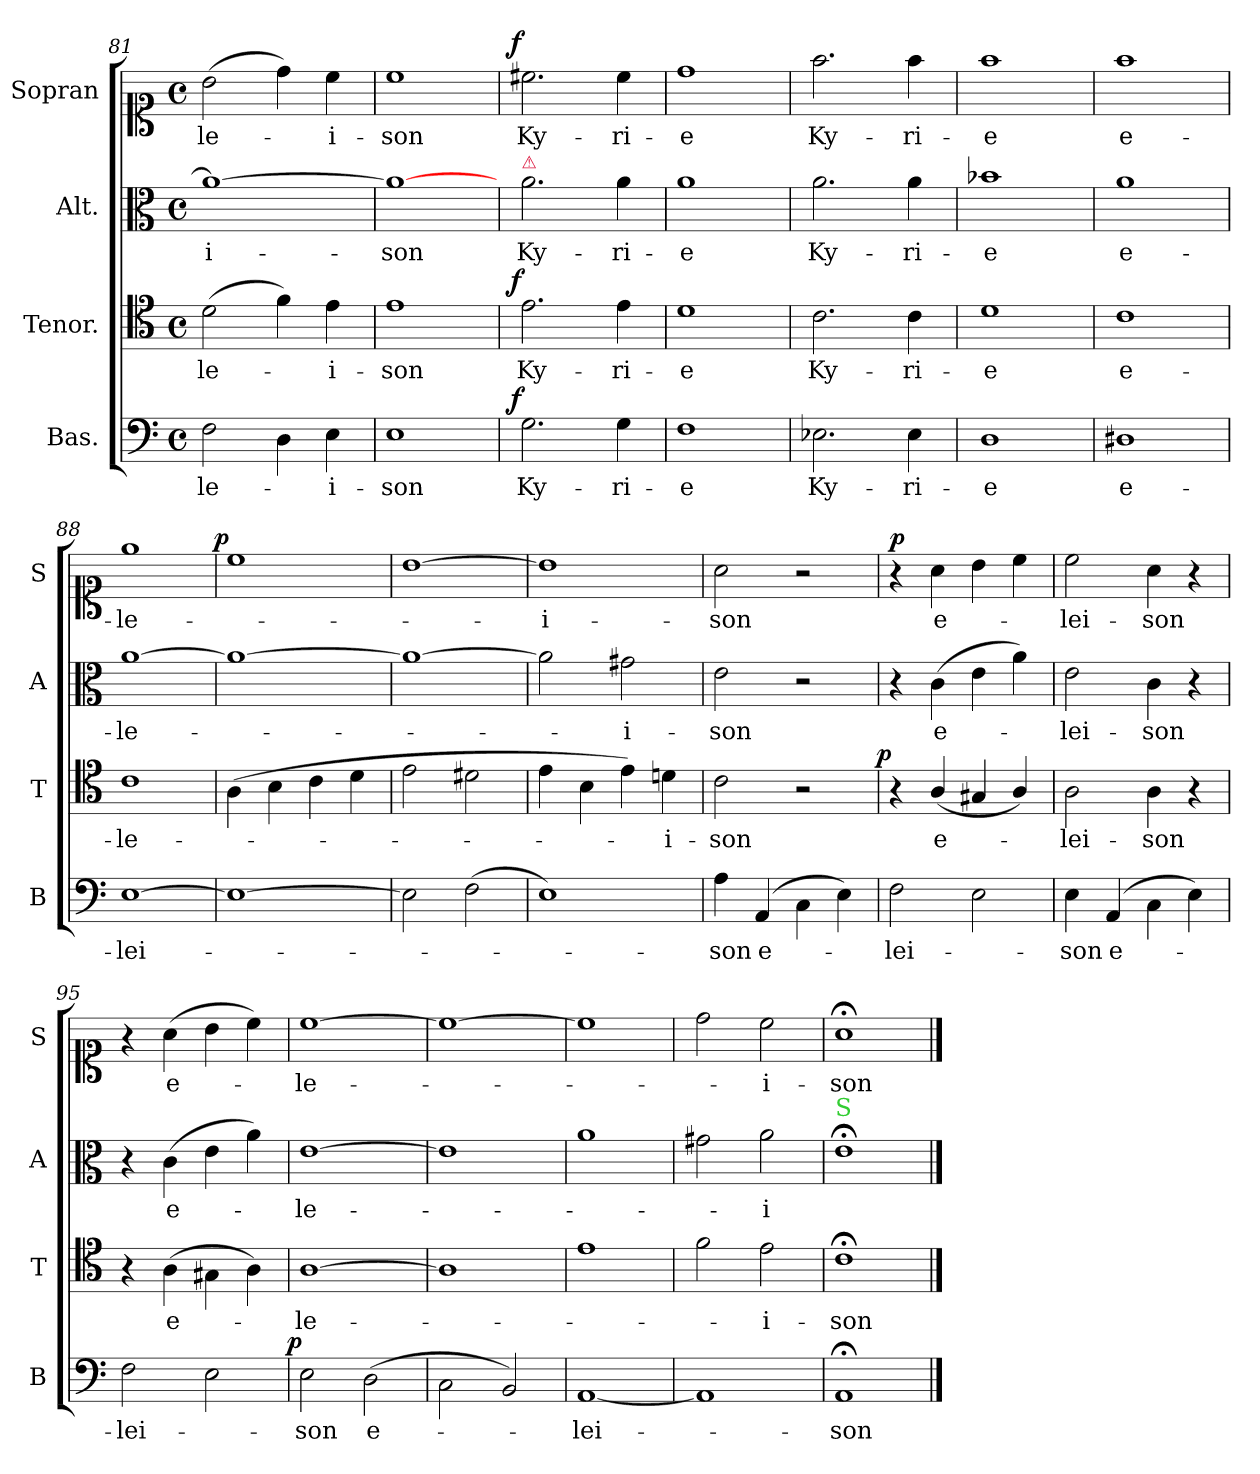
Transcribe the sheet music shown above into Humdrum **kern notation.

**kern	**text	**dynam	**kern	**text	**dynam	**kern	**text	**kern	**text	**dynam
*part4	*part4	*part4	*part3	*part3	*part3	*part2	*part2	*part1	*part1	*part1
*staff4	*staff4	*staff4	*staff3	*staff3	*staff3	*staff2	*staff2	*staff1	*staff1	*staff1
*I"Bas.	*	*	*I"Tenor.	*	*	*I"Alt.	*	*I"Sopran	*	*
*I'B	*	*	*I'T	*	*	*I'A	*	*I'S	*	*
*clefF4	*	*	*clefC4	*	*	*clefC3	*	*clefC1	*	*
*k[]	*	*	*k[]	*	*	*k[]	*	*k[]	*	*
*a:	*	*	*a:	*	*	*a:	*	*a:	*	*
*M4/4	*	*	*M4/4	*	*	*M4/4	*	*M4/4	*	*
*met(c)	*	*	*met(c)	*	*	*met(c)	*	*met(c)	*	*
=81	=81	=81	=81	=81	=81	=81	=81	=81	=81	=81
2F\	-le-	.	(2d\	-le-	.	1a\_	i-	(2b\	-le-	.
4D\	.	.	4f\)	.	.	.	.	4dd\)	.	.
4E\	-i-	.	4e\	-i-	.	.	.	4cc\	-i-	.
=82	=82	=82	=82	=82	=82	=82	=82	=82	=82	=82
1E\	-son	.	1e\	-son	.	1a\_	-son	1cc\	-son	.
=83	=83	=83	=83	=83	=83	=83	=83	=83	=83	=83
!	!	!	!	!	!	!LO:TX:a:color=crimson:t=⚠	!	!	!	!
!	!	!LO:DY:a:rj	!	!	!LO:DY:a:rj	!	!	!	!	!LO:DY:a:rj
2.G\	Ky-	f	2.e\	Ky-	f	2.a\	Ky-	2.cc#X\	Ky-	f
4G\	-ri-	.	4e\	-ri-	.	4a\	-ri-	4cc#\	-ri-	.
=84	=84	=84	=84	=84	=84	=84	=84	=84	=84	=84
1F\	-e	.	1d\	-e	.	1a\	-e	1dd\	-e	.
=85	=85	=85	=85	=85	=85	=85	=85	=85	=85	=85
2.E-X\	Ky-	.	2.c\	Ky-	.	2.a\	Ky-	2.ff\	Ky-	.
4E-\	-ri-	.	4c\	-ri-	.	4a\	-ri-	4ff\	-ri-	.
=86	=86	=86	=86	=86	=86	=86	=86	=86	=86	=86
1D\	-e	.	1d\	-e	.	1b-X\	-e	1ff\	-e	.
=87	=87	=87	=87	=87	=87	=87	=87	=87	=87	=87
1D#X\	e-	.	1c\	e-	.	1a\	e-	1ff\	e-	.
=88	=88	=88	=88	=88	=88	=88	=88	=88	=88	=88
[1E\	-lei-	.	1c\	-le-	.	[1a\	-le-	1ee\	-le-	.
=89	=89	=89	=89	=89	=89	=89	=89	=89	=89	=89
!	!	!	!	!	!	!	!	!	!	!LO:DY:a:rj
1E\_	.	.	(4A\	.	.	1a\_	.	1cc\	.	p
.	.	.	4B\	.	.	.	.	.	.	.
.	.	.	4c\	.	.	.	.	.	.	.
.	.	.	4d\	.	.	.	.	.	.	.
=90	=90	=90	=90	=90	=90	=90	=90	=90	=90	=90
2E\]	.	.	2e\	.	.	1a\_	.	[1b\	.	.
(2F\	.	.	2d#X\	.	.	.	.	.	.	.
=91	=91	=91	=91	=91	=91	=91	=91	=91	=91	=91
1E\)	.	.	4e\	.	.	2a\]	.	1b\]	-i-	.
.	.	.	4B\	.	.	.	.	.	.	.
.	.	.	4e\)	.	.	2g#X\	-i-	.	.	.
.	.	.	4dn\	-i-	.	.	.	.	.	.
=92	=92	=92	=92	=92	=92	=92	=92	=92	=92	=92
4A\	-son	.	2c\	-son	.	2e\	-son	2a\	-son	.
(4AA/	e-	.	.	.	.	.	.	.	.	.
4C\	.	.	2r	.	.	2r	.	2r	.	.
4E\)	.	.	.	.	.	.	.	.	.	.
=93	=93	=93	=93	=93	=93	=93	=93	=93	=93	=93
!	!	!	!	!	!LO:DY:a:rj	!	!	!	!	!LO:DY:a
2F\	-lei-	.	4r	.	p	4r	.	4r	.	p
.	.	.	(4A/	e-	.	(4c\	e-	4a\	e-	.
2E\	.	.	4G#X/	.	.	4e\	.	4b\	.	.
.	.	.	4A/)	.	.	4a\)	.	4cc\	.	.
=94	=94	=94	=94	=94	=94	=94	=94	=94	=94	=94
4E\	-son	.	2A\	-lei-	.	2e\	-lei-	2cc\	lei-	.
(4AA/	e-	.	.	.	.	.	.	.	.	.
4C\	.	.	4A\	-son	.	4c\	-son	4a\	-son	.
4E\)	.	.	4r	.	.	4r	.	4r	.	.
=95	=95	=95	=95	=95	=95	=95	=95	=95	=95	=95
2F\	-lei-	.	4r	.	.	4r	.	4r	.	.
.	.	.	(4A\	e-	.	(4c\	e-	(4a\	e-	.
2E\	.	.	4G#X\	.	.	4e\	.	4b\	.	.
.	.	.	4A\)	.	.	4a\)	.	4cc\)	.	.
=96	=96	=96	=96	=96	=96	=96	=96	=96	=96	=96
!	!	!LO:DY:a:rj	!	!	!	!	!	!	!	!
2E\	-son	p	[1A\	-le-	.	[1e\	-le-	[1cc\	le-	.
(2D\	e-	.	.	.	.	.	.	.	.	.
=97	=97	=97	=97	=97	=97	=97	=97	=97	=97	=97
2C\	.	.	1A\]	.	.	1e\]	.	1cc\_	.	.
2BB/)	.	.	.	.	.	.	.	.	.	.
=98	=98	=98	=98	=98	=98	=98	=98	=98	=98	=98
[1AA/	-lei-	.	1e\	.	.	1a\	.	1cc\]	.	.
=99	=99	=99	=99	=99	=99	=99	=99	=99	=99	=99
1AA/]	.	.	2f\	.	.	2g#X\	.	2dd\	.	.
.	.	.	2e\	-i-	.	2a\	-i	2cc\	-i-	.
=100	=100	=100	=100	=100	=100	=100	=100	=100	=100	=100
!	!	!	!	!	!	!LO:TX:a:color=limegreen:t=S	!	!	!	!
1AA;</	-son	.	1c;<\	-son	.	1e;<\	.	1a;<\	-son	.
==	==	==	==	==	==	==	==	==	==	==
*-	*-	*-	*-	*-	*-	*-	*-	*-	*-	*-
